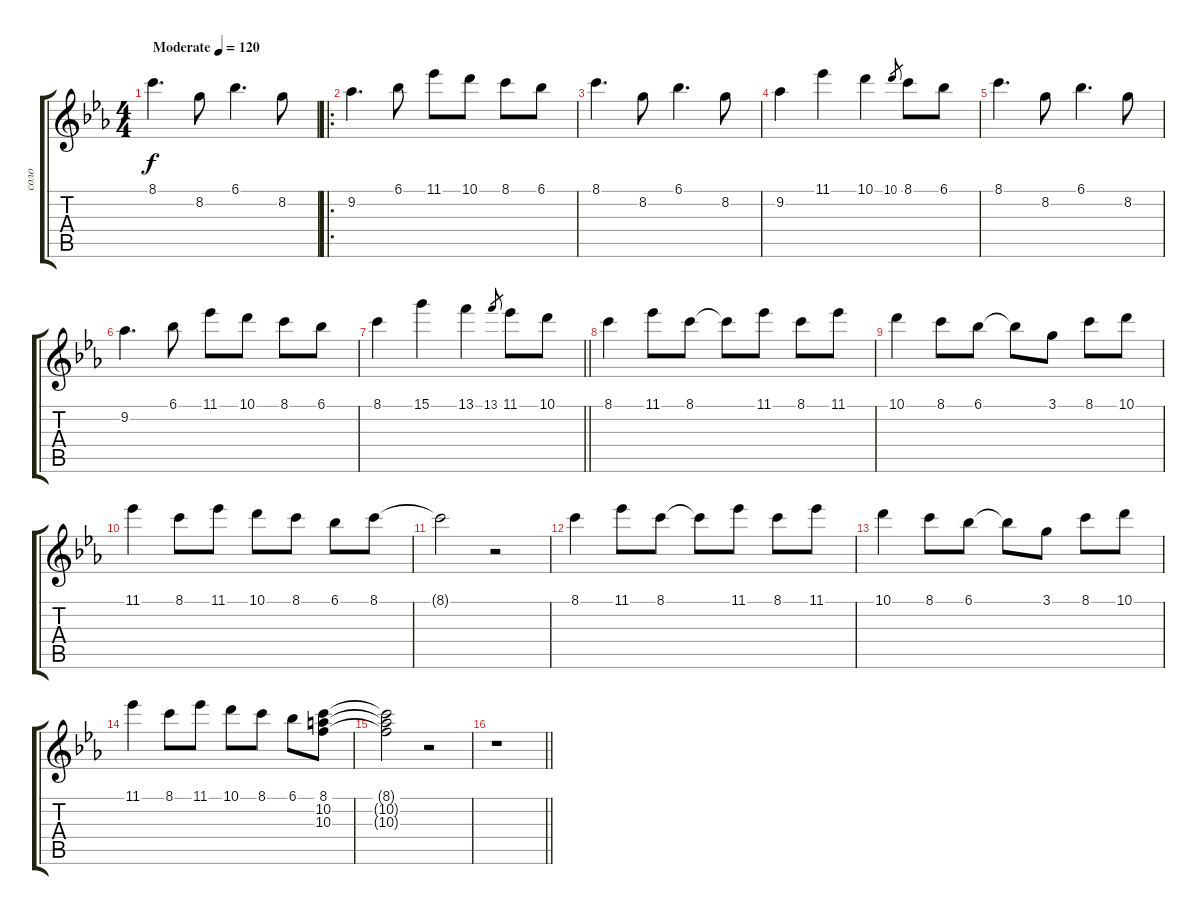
\track ("соло" "соло") {instrument acousticguitarsteel}
\staff {score tabs}
\tuning (E4 B3 G3 D3 A2 E2) {hide}
\ts (4 4)
\tempo (120 "Moderate")
\clef g2
\ks cminor
8.1.4{d dy f instrument acousticguitarsteel} 8.2.8 6.1.4{d} 8.2.8 |
\ro
9.2.4{d} 6.1.8 11.1.8 10.1.8 8.1.8 6.1.8 |
8.1.4{d} 8.2.8 6.1.4{d} 8.2.8 |
9.2.4 11.1.4 10.1.4 10.1.8{gr} 8.1.8 6.1.8 |
8.1.4{d} 8.2.8 6.1.4{d} 8.2.8 |
9.2.4{d} 6.1.8 11.1.8 10.1.8 8.1.8 6.1.8 |
\barLineRight lightlight
8.1.4 15.1.4 13.1.4 13.1.8{gr} 11.1.8 10.1.8 |
8.1.4 11.1.8 8.1.8 8.1{t}.8 11.1.8 8.1.8 11.1.8 |
10.1.4 8.1.8 6.1.8 6.1{t}.8 3.1.8 8.1.8 10.1.8 |
11.1.4 8.1.8 11.1.8 10.1.8 8.1.8 6.1.8 8.1.8 |
8.1{t}.2 r.2 |
8.1.4 11.1.8 8.1.8 8.1{t}.8 11.1.8 8.1.8 11.1.8 |
10.1.4 8.1.8 6.1.8 6.1{t}.8 3.1.8 8.1.8 10.1.8 |
11.1.4 8.1.8 11.1.8 10.1.8 8.1.8 6.1.8 (8.1 10.2 10.3).8 |
(8.1{t} 10.2{t} 10.3{t}).2 r.2 |
\barLineRight lightlight
r.1
